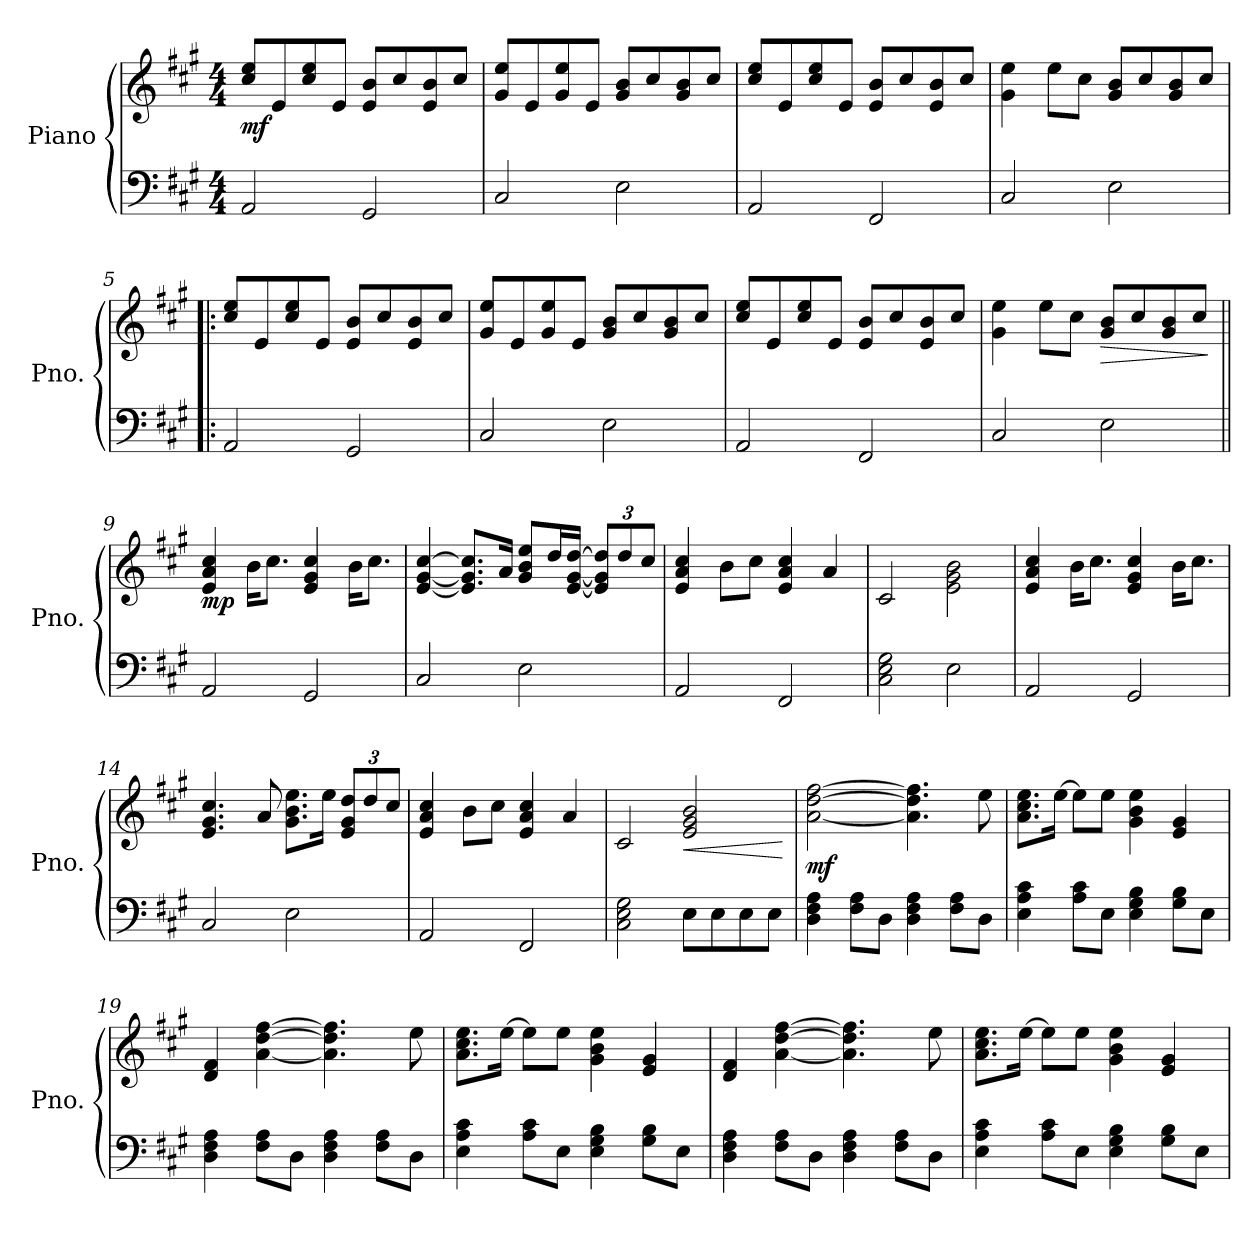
**kern	**kern	**dynam
*part1	*part1	*part1
*staff2	*staff1	*staff1/2
*I"Piano	*	*
*I'Pno.	*	*
*clefF4	*clefG2	*
*k[f#c#g#]	*k[f#c#g#]	*
*M4/4	*M4/4	*
*MM75	*MM75	*
=1	=1	=1
!	!	!LO:DY:b
2AA/	8cc#/ 8ee/L	mf
.	8e/	.
.	8cc#/ 8ee/	.
.	8e/J	.
2GG#/	8e/ 8b/L	.
.	8cc#/	.
.	8e/ 8b/	.
.	8cc#/J	.
=2	=2	=2
2C#/	8g#/ 8ee/L	.
.	8e/	.
.	8g#/ 8ee/	.
.	8e/J	.
2E\	8g#/ 8b/L	.
.	8cc#/	.
.	8g#/ 8b/	.
.	8cc#/J	.
=3	=3	=3
2AA/	8cc#/ 8ee/L	.
.	8e/	.
.	8cc#/ 8ee/	.
.	8e/J	.
2FF#/	8e/ 8b/L	.
.	8cc#/	.
.	8e/ 8b/	.
.	8cc#/J	.
=4	=4	=4
2C#/	4g#\ 4ee\	.
.	8ee\L	.
.	8cc#\J	.
2E\	8g#/ 8b/L	.
.	8cc#/	.
.	8g#/ 8b/	.
.	8cc#/J	.
=5!|:	=5!|:	=5!|:
2AA/	8cc#/ 8ee/L	.
.	8e/	.
.	8cc#/ 8ee/	.
.	8e/J	.
2GG#/	8e/ 8b/L	.
.	8cc#/	.
.	8e/ 8b/	.
.	8cc#/J	.
!!LO:LB:g=z
=6	=6	=6
2C#/	8g#/ 8ee/L	.
.	8e/	.
.	8g#/ 8ee/	.
.	8e/J	.
2E\	8g#/ 8b/L	.
.	8cc#/	.
.	8g#/ 8b/	.
.	8cc#/J	.
=7	=7	=7
2AA/	8cc#/ 8ee/L	.
.	8e/	.
.	8cc#/ 8ee/	.
.	8e/J	.
2FF#/	8e/ 8b/L	.
.	8cc#/	.
.	8e/ 8b/	.
.	8cc#/J	.
=8	=8	=8
2C#/	4g#\ 4ee\	.
.	8ee\L	.
.	8cc#\J	.
!	!	!LO:HP:b
2E\	8g#/ 8b/L	>
.	8cc#/	.
.	8g#/ 8b/	.
.	8cc#/J	.
.	.	]
=9||	=9||	=9||
!	!	!LO:DY:b
2AA/	4e/ 4a/ 4cc#/	mp
.	16b\KL	.
.	8.cc#\J	.
2GG#/	4e/ 4g#/ 4cc#/	.
.	16b\KL	.
.	8.cc#\J	.
=10	=10	=10
2C#/	[4e/ [4g#/ [4cc#/	.
.	8.e/] 8.g#/] 8.cc#/]L	.
.	16a/Jk	.
2E\	8g#/ 8b/ 8ee/L	.
.	16dd/L	.
.	[16e/ [16g#/ [16dd/JJ	.
*	*Xbrackettup	*
.	12e/] 12g#/] 12dd/]L	.
.	12dd/	.
.	12cc#/J	.
!!LO:LB:g=z
=11	=11	=11
2AA/	4e/ 4a/ 4cc#/	.
.	8b\L	.
.	8cc#\J	.
2FF#/	4e/ 4a/ 4cc#/	.
.	4a/	.
=12	=12	=12
2C#\ 2E\ 2G#\	2c#/	.
2E\	2e\ 2g#\ 2b\	.
=13	=13	=13
2AA/	4e/ 4a/ 4cc#/	.
.	16b\KL	.
.	8.cc#\J	.
2GG#/	4e/ 4g#/ 4cc#/	.
.	16b\KL	.
.	8.cc#\J	.
=14	=14	=14
2C#/	4.e/ 4.g#/ 4.cc#/	.
.	8a/	.
2E\	8.g#\ 8.b\ 8.ee\L	.
.	16ee\Jk	.
.	12e/ 12g#/ 12dd/L	.
.	12dd/	.
.	12cc#/J	.
=15	=15	=15
2AA/	4e/ 4a/ 4cc#/	.
.	8b\L	.
.	8cc#\J	.
2FF#/	4e/ 4a/ 4cc#/	.
.	4a/	.
=16	=16	=16
2C#\ 2E\ 2G#\	2c#/	.
!	!	!LO:HP:b
8E\L	2e/ 2g#/ 2b/	<
8E\	.	.
8E\	.	.
8E\J	.	.
.	.	[
=17	=17	=17
!	!	!LO:DY:b
4D\ 4F#\ 4A\	[2a\ [2dd\ [2ff#\	mf
8F#\ 8A\L	.	.
8D\J	.	.
4D\ 4F#\ 4A\	4.a\] 4.dd\] 4.ff#\]	.
8F#\ 8A\L	.	.
8D\J	8ee\	.
!!LO:LB:g=z
=18	=18	=18
4E\ 4A\ 4c#\	8.a\ 8.cc#\ 8.ee\L	.
.	[16ee\Jk	.
8A\ 8c#\L	8ee\L]	.
8E\J	8ee\J	.
4E\ 4G#\ 4B\	4g#\ 4b\ 4ee\	.
8G#\ 8B\L	4e/ 4g#/	.
8E\J	.	.
=19	=19	=19
4D\ 4F#\ 4A\	4d/ 4f#/	.
8F#\ 8A\L	[4a\ [4dd\ [4ff#\	.
8D\J	.	.
4D\ 4F#\ 4A\	4.a\] 4.dd\] 4.ff#\]	.
8F#\ 8A\L	.	.
8D\J	8ee\	.
=20	=20	=20
4E\ 4A\ 4c#\	8.a\ 8.cc#\ 8.ee\L	.
.	[16ee\Jk	.
8A\ 8c#\L	8ee\L]	.
8E\J	8ee\J	.
4E\ 4G#\ 4B\	4g#\ 4b\ 4ee\	.
8G#\ 8B\L	4e/ 4g#/	.
8E\J	.	.
=21	=21	=21
4D\ 4F#\ 4A\	4d/ 4f#/	.
8F#\ 8A\L	[4a\ [4dd\ [4ff#\	.
8D\J	.	.
4D\ 4F#\ 4A\	4.a\] 4.dd\] 4.ff#\]	.
8F#\ 8A\L	.	.
8D\J	8ee\	.
=22	=22	=22
4E\ 4A\ 4c#\	8.a\ 8.cc#\ 8.ee\L	.
.	[16ee\Jk	.
8A\ 8c#\L	8ee\L]	.
8E\J	8ee\J	.
4E\ 4G#\ 4B\	4g#\ 4b\ 4ee\	.
8G#\ 8B\L	4e/ 4g#/	.
8E\J	.	.
=	=	=
*-	*-	*-
